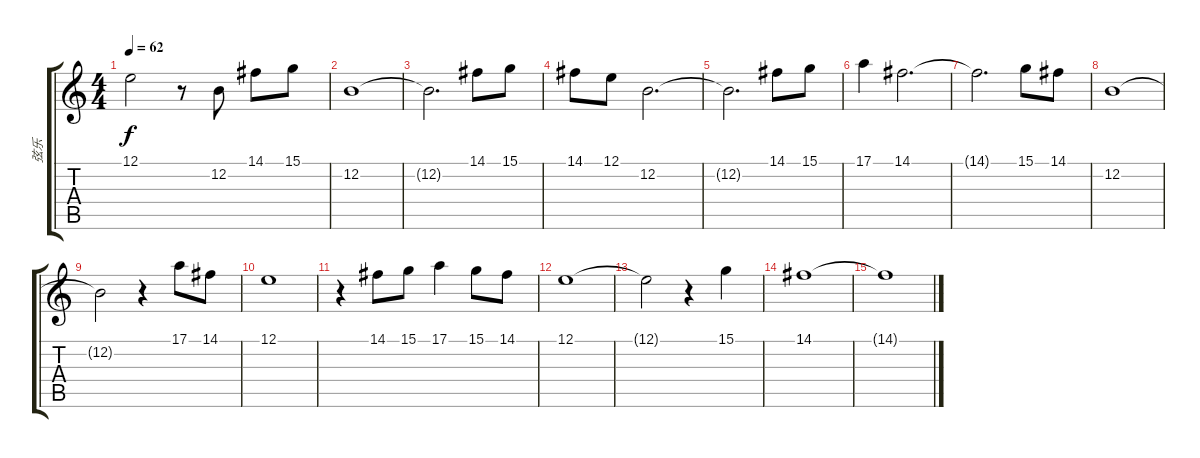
\track ("弦乐" "弦乐") {instrument orchestralharp}
\staff {score tabs}
\tuning (E4 B3 G3 D3 A2 E2) {hide}
\ts (4 4)
\tempo 62
\clef g2
\ks c
12.1{t}.2{dy f} r.8 12.2.8 14.1.8 15.1.8 |
12.2.1 |
12.2{t}.2{d txt ""} 14.1.8 15.1.8 |
14.1.8 12.1.8 12.2.2{d} |
12.2{t}.2{d} 14.1.8 15.1.8 |
17.1.4 14.1.2{d} |
14.1{t}.2{d} 15.1.8 14.1.8 |
12.2.1 |
12.2{t}.2 r.4 17.1.8 14.1.8 |
12.1.1 |
r.4 14.1.8 15.1.8 17.1.4 15.1.8 14.1.8 |
12.1.1 |
12.1{t}.2 r.4 15.1.4 |
14.1.1 |
14.1{t}.1
